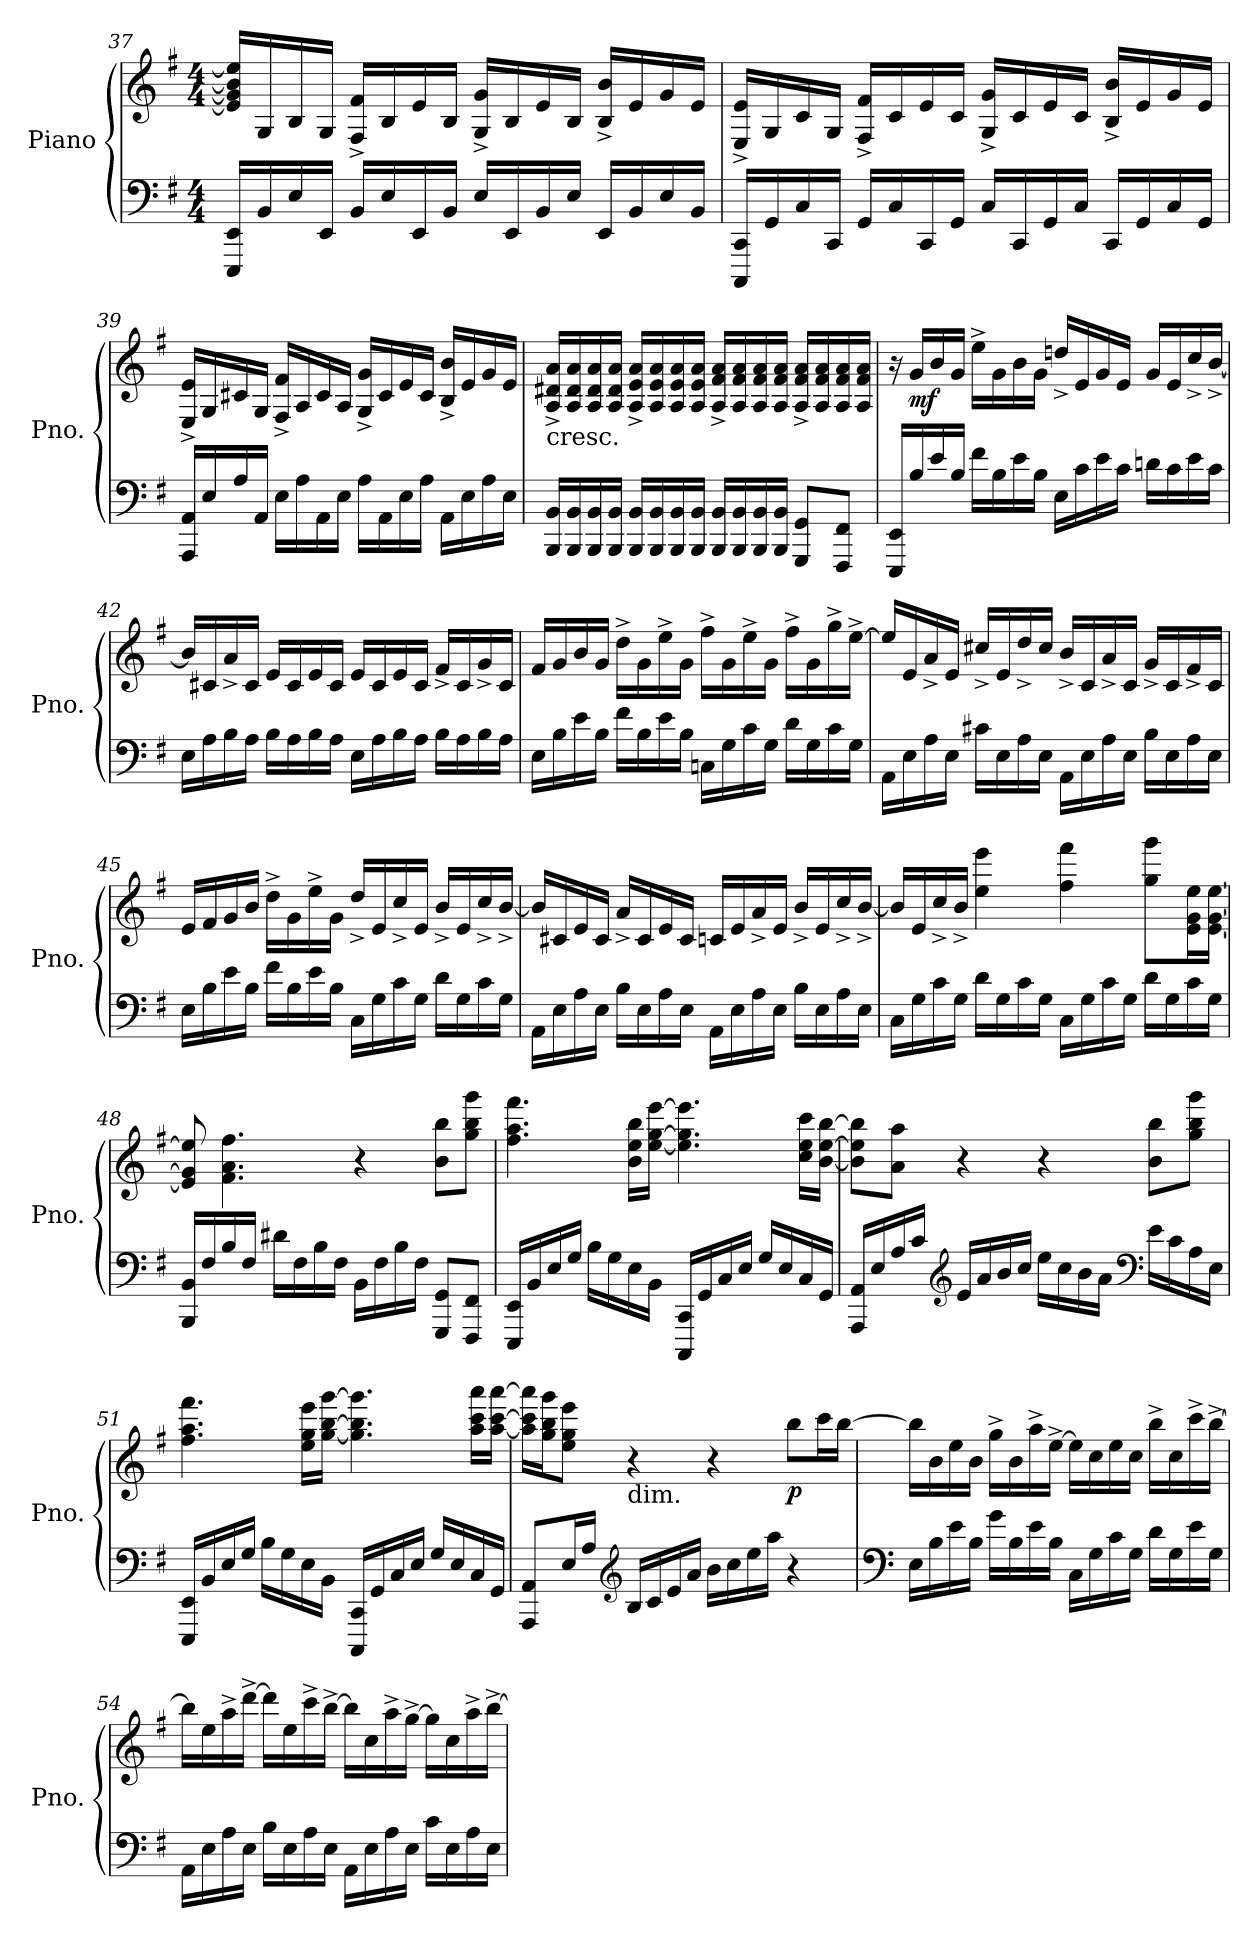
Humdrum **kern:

**kern	**kern	**dynam
*part1	*part1	*part1
*staff2	*staff1	*staff1/2
*I"Piano	*	*
*I'Pno.	*	*
!!LO:LB:g=z
*clefF4	*clefG2	*
*k[f#]	*k[f#]	*
*M4/4	*M4/4	*
=37	=37	=37
16EEE/ 16EE/LL	16e/] 16g/] 16b/] 16ee/]LL	.
16BB/	16G/	.
16E/	16B/	.
16EE/JJ	16G/JJ	.
16BB/LL	16F#/^ 16f#/^LL	.
16E/	16B/	.
16EE/	16e/	.
16BB/JJ	16B/JJ	.
16E/LL	16G/^ 16g/^LL	.
16EE/	16B/	.
16BB/	16e/	.
16E/JJ	16B/JJ	.
16EE/LL	16B/^ 16b/^LL	.
16BB/	16e/	.
16E/	16g/	.
16BB/JJ	16e/JJ	.
=38	=38	=38
16CCC/ 16CC/LL	16E/^ 16e/^LL	.
16GG/	16G/	.
16C/	16c/	.
16CC/JJ	16G/JJ	.
16GG/LL	16F#/^ 16f#/^LL	.
16C/	16c/	.
16CC/	16e/	.
16GG/JJ	16c/JJ	.
16C/LL	16G/^ 16g/^LL	.
16CC/	16c/	.
16GG/	16e/	.
16C/JJ	16c/JJ	.
16CC/LL	16B/^ 16b/^LL	.
16GG/	16e/	.
16C/	16g/	.
16GG/JJ	16e/JJ	.
!!LO:PB:g=z
=39	=39	=39
16AAA/ 16AA/LL	16E/^ 16e/^LL	.
16E/	16G/	.
16A/	16c#X/	.
16AA/JJ	16G/JJ	.
16E\LL	16F#/^ 16f#/^LL	.
16A\	16A/	.
16AA\	16c#/	.
16E\JJ	16A/JJ	.
16A\LL	16G/^ 16g/^LL	.
16AA\	16c#/	.
16E\	16e/	.
16A\JJ	16c#/JJ	.
16AA\LL	16B/^ 16b/^LL	.
16E\	16e/	.
16A\	16g/	.
16E\JJ	16e/JJ	.
=40	=40	=40
!	!LO:TX:b:t=cresc.	!
16BBB/ 16BB/LL	16A/^ 16d#X/^ 16a/^LL	.
16BBB/ 16BB/	16A/ 16d#/ 16a/	.
16BBB/ 16BB/	16A/ 16d#/ 16a/	.
16BBB/ 16BB/JJ	16A/ 16d#/ 16a/JJ	.
16BBB/ 16BB/LL	16A/^ 16e/^ 16a/^LL	.
16BBB/ 16BB/	16A/ 16e/ 16a/	.
16BBB/ 16BB/	16A/ 16e/ 16a/	.
16BBB/ 16BB/JJ	16A/ 16e/ 16a/JJ	.
16BBB/ 16BB/LL	16A/^ 16f#/^ 16a/^LL	.
16BBB/ 16BB/	16A/ 16f#/ 16a/	.
16BBB/ 16BB/	16A/ 16f#/ 16a/	.
16BBB/ 16BB/JJ	16A/ 16f#/ 16a/JJ	.
8GGG/ 8GG/L	16A/^ 16f#/^ 16a/^LL	.
.	16A/ 16f#/ 16a/	.
8FFF#/ 8FF#/J	16A/ 16f#/ 16a/	.
.	16A/ 16f#/ 16a/JJ	.
!!LO:LB:g=z
=41	=41	=41
16EEE/ 16EE/LL	16r	.
!	!	!LO:DY:b
16B/	16g/LL	mf
16e/	16b/	.
16B/JJ	16g/JJ	.
16f#\LL	16ee^\LL	.
16B\	16g\	.
16e\	16b\	.
16B\JJ	16g\JJ	.
16E\LL	16ddn^/LL	.
16c\	16e/	.
16e\	16g/	.
16c\JJ	16e/JJ	.
16dn\LL	16g/LL	.
16c\	16e/	.
16e\	16cc^/	.
16c\JJ	[16b^/JJ	.
=42	=42	=42
16E\LL	16b/LL]	.
16A\	16c#X/	.
16B\	16a^/	.
16A\JJ	16c#/JJ	.
16B\LL	16e/LL	.
16A\	16c#/	.
16B\	16e/	.
16A\JJ	16c#/JJ	.
16E\LL	16e/LL	.
16A\	16c#/	.
16B\	16e/	.
16A\JJ	16c#/JJ	.
16B\LL	16f#^/LL	.
16A\	16c#/	.
16B\	16g^/	.
16A\JJ	16c#/JJ	.
!!LO:LB:g=z
=43	=43	=43
16E\LL	16f#/LL	.
16B\	16g/	.
16e\	16b/	.
16B\JJ	16g/JJ	.
16f#\LL	16dd^\LL	.
16B\	16g\	.
16e\	16ee^\	.
16B\JJ	16g\JJ	.
16Cn\LL	16ff#^\LL	.
16G\	16g\	.
16c\	16ee^\	.
16G\JJ	16g\JJ	.
16d\LL	16ff#^\LL	.
16G\	16g\	.
16c\	16gg^\	.
16G\JJ	[16ee^\JJ	.
=44	=44	=44
16AA\LL	16ee/LL]	.
16E\	16e/	.
16A\	16a^/	.
16E\JJ	16e/JJ	.
16c#X\LL	16cc#X^/LL	.
16E\	16e/	.
16A\	16dd^/	.
16E\JJ	16cc#/JJ	.
16AA\LL	16b^/LL	.
16E\	16c/	.
16A\	16a^/	.
16E\JJ	16c/JJ	.
16B\LL	16g^/LL	.
16E\	16c/	.
16A\	16f#^/	.
16E\JJ	16c/JJ	.
!!LO:LB:g=z
=45	=45	=45
16E\LL	16e/LL	.
16B\	16f#/	.
16e\	16g/	.
16B\JJ	16b/JJ	.
16f#\LL	16dd^\LL	.
16B\	16g\	.
16e\	16ee^\	.
16B\JJ	16g\JJ	.
16C\LL	16dd^/LL	.
16G\	16e/	.
16c\	16cc^/	.
16G\JJ	16e/JJ	.
16d\LL	16b^/LL	.
16G\	16e/	.
16c\	16cc^/	.
16G\JJ	[16b^/JJ	.
=46	=46	=46
16AA\LL	16b/LL]	.
16E\	16c#X/	.
16A\	16e/	.
16E\JJ	16c#/JJ	.
16B\LL	16a^/LL	.
16E\	16c#/	.
16A\	16e/	.
16E\JJ	16c#/JJ	.
16AA\LL	16cn/LL	.
16E\	16e/	.
16A\	16a^/	.
16E\JJ	16e/JJ	.
16B\LL	16b^/LL	.
16E\	16e/	.
16A\	16cc^/	.
16E\JJ	[16b^/JJ	.
!!LO:LB:g=z
=47	=47	=47
16C\LL	16b/LL]	.
16G\	16e/	.
16c\	16cc^/	.
16G\JJ	16b^/JJ	.
16d\LL	4ee\ 4eee\	.
16G\	.	.
16c\	.	.
16G\JJ	.	.
16C\LL	4ff#\ 4fff#\	.
16G\	.	.
16c\	.	.
16G\JJ	.	.
16d\LL	8gg\ 8ggg\L	.
16G\	.	.
16c\	16e\ 16g\ 16ee\L	.
16G\JJ	[16e\ [16g\ [16ee\JJ	.
=48	=48	=48
16BBB/ 16BB/LL	8e/] 8g/] 8ee/]	.
16F#/	.	.
16B/	4.f#\ 4.a\ 4.ff#\	.
16F#/JJ	.	.
16d#X\LL	.	.
16F#\	.	.
16B\	.	.
16F#\JJ	.	.
16BB\LL	4r	.
16F#\	.	.
16B\	.	.
16F#\JJ	.	.
8GGG/ 8GG/L	8b\ 8bb\L	.
8FFF#/ 8FF#/J	8gg\ 8bb\ 8ggg\J	.
!!LO:PB:g=z
=49	=49	=49
16EEE/ 16EE/LL	4.ff#\ 4.aa\ 4.fff#\	.
16BB/	.	.
16E/	.	.
16G/JJ	.	.
16B\LL	.	.
16G\	.	.
16E\	16b\ 16ee\ 16bb\LL	.
16BB\JJ	[16ee\ [16gg\ [16eee\JJ	.
16CCC/ 16CC/LL	4.ee\] 4.gg\] 4.eee\]	.
16GG/	.	.
16C/	.	.
16E/JJ	.	.
16G/LL	.	.
16E/	.	.
16C/	16cc\ 16ee\ 16ccc\LL	.
16GG/JJ	[16b\ [16ee\ [16bb\JJ	.
=50	=50	=50
16AAA/ 16AA/LL	8b\] 8ee\] 8bb\]L	.
16E/	.	.
16A/	8a\ 8aa\J	.
16c/JJ	.	.
*clefG2	*	*
16e/LL	4r	.
16a/	.	.
16b/	.	.
16cc/JJ	.	.
16ee\LL	4r	.
16cc\	.	.
16b\	.	.
16a\JJ	.	.
*clefF4	*	*
16e\LL	8b\ 8bb\L	.
16c\	.	.
16A\	8gg\ 8bb\ 8ggg\J	.
16E\JJ	.	.
!!LO:LB:g=z
=51	=51	=51
16EEE/ 16EE/LL	4.ff#\ 4.aa\ 4.fff#\	.
16BB/	.	.
16E/	.	.
16G/JJ	.	.
16B\LL	.	.
16G\	.	.
16E\	16ee\ 16gg\ 16eee\LL	.
16BB\JJ	[16gg\ [16bb\ [16ggg\JJ	.
16CCC/ 16CC/LL	4.gg\] 4.bb\] 4.ggg\]	.
16GG/	.	.
16C/	.	.
16E/JJ	.	.
16G/LL	.	.
16E/	.	.
16C/	16aa\ 16ccc\ 16aaa\LL	.
16GG/JJ	[16aa\ [16ccc\ [16aaa\JJ	.
=52	=52	=52
8AAA/ 8AA/L	16aa\] 16ccc\] 16aaa\]LL	.
.	16gg\ 16bb\ 16ggg\J	.
16E/L	8ee\ 8gg\ 8eee\J	.
16A/JJ	.	.
*clefG2	*	*
!	!LO:TX:b:t=dim.	!
16B/LL	4r	.
16c/	.	.
16e/	.	.
16a/JJ	.	.
16b\LL	4r	.
16cc\	.	.
16ee\	.	.
16aa\JJ	.	.
!	!	!LO:DY:b
4r	8bb\L	p
.	16ccc\L	.
.	[16bb\JJ	.
!!LO:LB:g=z
=53	=53	=53
*clefF4	*	*
16E\LL	16bb\LL]	.
16B\	16b\	.
16e\	16ee\	.
16B\JJ	16b\JJ	.
16g\LL	16gg^\LL	.
16B\	16b\	.
16e\	16aa^\	.
16B\JJ	[16ee^\JJ	.
16C\LL	16ee\LL]	.
16G\	16cc\	.
16c\	16ee\	.
16G\JJ	16cc\JJ	.
16d\LL	16bb^\LL	.
16G\	16cc\	.
16e\	16ccc^\	.
16G\JJ	[16bb^\JJ	.
=54	=54	=54
16AA\LL	16bb\LL]	.
16E\	16ee\	.
16A\	16aa^\	.
16E\JJ	[16ddd^\JJ	.
16B\LL	16ddd\LL]	.
16E\	16ee\	.
16A\	16ccc^\	.
16E\JJ	[16bb^\JJ	.
16AA\LL	16bb\LL]	.
16E\	16cc\	.
16A\	16aa^\	.
16E\JJ	[16gg^\JJ	.
16c\LL	16gg\LL]	.
16E\	16cc\	.
16A\	16aa^\	.
16E\JJ	[16bb^\JJ	.
=	=	=
*-	*-	*-
